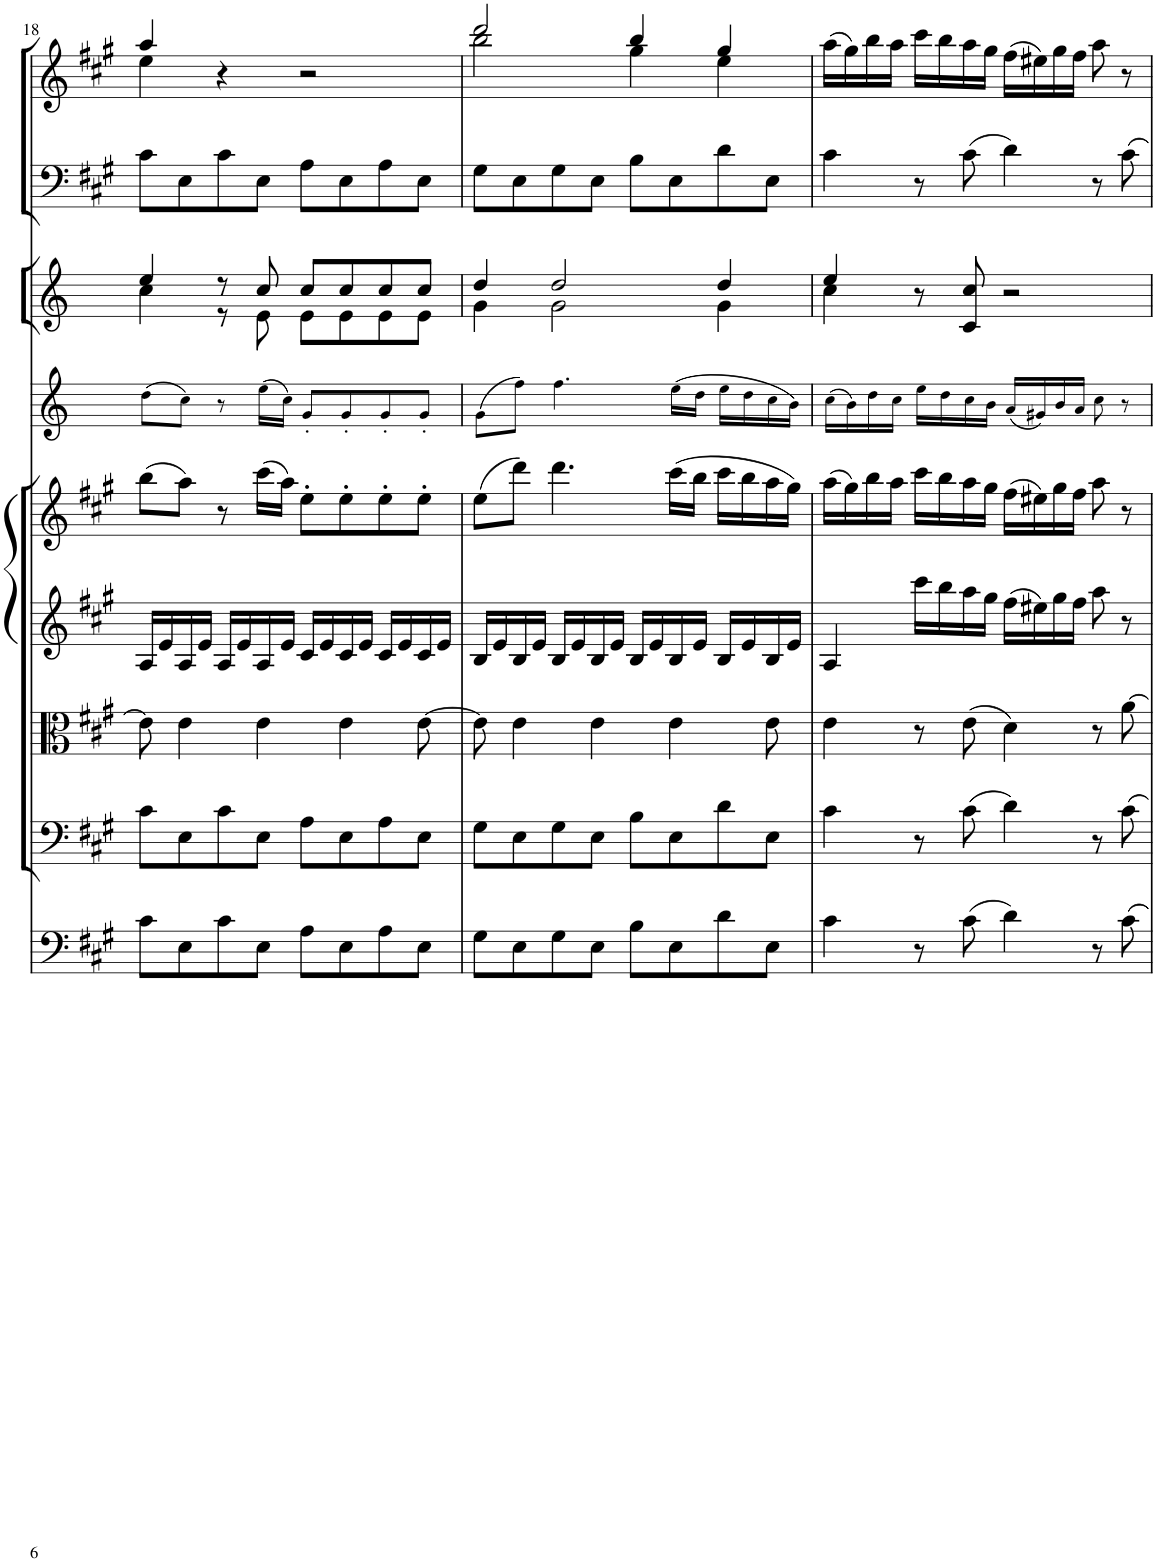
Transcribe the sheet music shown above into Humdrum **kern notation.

**kern	**kern	**kern	**kern	**kern	**kern	**kern	**kern	**kern
*part9	*part8	*part7	*part6	*part5	*part4	*part3	*part2	*part1
*staff9	*staff8	*staff7	*staff6	*staff5	*staff4	*staff3	*staff2	*staff1
*I"Contrabasses	*I"Violoncello e Basso	*I"Viola I, II	*I"Violino II	*I"Violino I	*I"Clarinetto principale in La/A	*I"Corno I, II in La/A	*I"Fagotto I, II	*I"Flauto I, II
*I'Cb	*	*	*	*	*I'Cl	*	*	*I'Fl
!!LO:PB:g=z
*clefF4	*clefF4	*clefC3	*clefG2	*clefG2	*clefG2	*clefG2	*clefF4	*clefG2
*Trd7c12	*	*	*	*	*Trd2c3	*Trd2c3	*	*
*k[f#c#g#]	*k[f#c#g#]	*k[f#c#g#]	*k[f#c#g#]	*k[f#c#g#]	*k[]	*k[]	*k[f#c#g#]	*k[f#c#g#]
*M4/4	*M4/4	*M4/4	*M4/4	*M4/4	*M4/4	*M4/4	*M4/4	*M4/4
*met(c)	*met(c)	*met(c)	*met(c)	*met(c)	*met(c)	*met(c)	*met(c)	*met(c)
=18	=18	=18	=18	=18	=18	=18	=18	=18
*	*	*	*	*	*	*^	*	*^
8c#\L	8c#\L	8e\]	16A/LL	(8bb\L	(8dd\L	4ee/	4cc\	8c#\L	4aa/	4ee\
.	.	.	16e/	.	.	.	.	.	.	.
8E\	8E\	4e\	16A/	8aa\J)	8cc\J)	.	.	8E\	.	.
.	.	.	16e/JJ	.	.	.	.	.	.	.
8c#\	8c#\	.	16A/LL	8r	8r	8r	8r	8c#\	4r	4ryy
.	.	.	16e/	.	.	.	.	.	.	.
8E\J	8E\J	4e\	16A/	(16ccc#\LL	(16ee\LL	8cc/	8e\	8E\J	.	.
.	.	.	16e/JJ	16aa\JJ)	16cc\JJ)	.	.	.	.	.
8A\L	8A\L	.	16c#/LL	8ee'\L	8g'/L	8cc/L	8e\L	8A\L	2r	2ryy
.	.	.	16e/	.	.	.	.	.	.	.
8E\	8E\	4e\	16c#/	8ee'\	8g'/	8cc/	8e\	8E\	.	.
.	.	.	16e/JJ	.	.	.	.	.	.	.
8A\	8A\	.	16c#/LL	8ee'\	8g'/	8cc/	8e\	8A\	.	.
.	.	.	16e/	.	.	.	.	.	.	.
8E\J	8E\J	[8e\	16c#/	8ee'\J	8g'/J	8cc/J	8e\J	8E\J	.	.
.	.	.	16e/JJ	.	.	.	.	.	.	.
=19	=19	=19	=19	=19	=19	=19	=19	=19	=19	=19
8G#\L	8G#\L	8e\]	16B/LL	(8ee\L	(8g\L	4dd/	4g\	8G#\L	2ddd/	2bb\
.	.	.	16e/	.	.	.	.	.	.	.
8E\	8E\	4e\	16B/	8ddd\J)	8ff\J)	.	.	8E\	.	.
.	.	.	16e/JJ	.	.	.	.	.	.	.
8G#\	8G#\	.	16B/LL	4.ddd\	4.ff\	2dd/	2g\	8G#\	.	.
.	.	.	16e/	.	.	.	.	.	.	.
8E\J	8E\J	4e\	16B/	.	.	.	.	8E\J	.	.
.	.	.	16e/JJ	.	.	.	.	.	.	.
8B\L	8B\L	.	16B/LL	.	.	.	.	8B\L	4bb/	4gg#\
.	.	.	16e/	.	.	.	.	.	.	.
8E\	8E\	4e\	16B/	(16ccc#\LL	(16ee\LL	.	.	8E\	.	.
.	.	.	16e/JJ	16bb\JJ	16dd\JJ	.	.	.	.	.
8d\	8d\	.	16B/LL	16ccc#\LL	16ee\LL	4dd/	4g\	8d\	4gg#/	4ee\
.	.	.	16e/	16bb\	16dd\	.	.	.	.	.
8E\J	8E\J	8e\	16B/	16aa\	16cc\	.	.	8E\J	.	.
.	.	.	16e/JJ	16gg#\JJ)	16b\JJ)	.	.	.	.	.
*	*	*	*	*	*	*	*	*	*v	*v
=20	=20	=20	=20	=20	=20	=20	=20	=20	=20
4c#\	4c#\	4e\	4A/	(16aa\LL	(16cc\LL	4ee/	4cc\	4c#\	(16aa\LL
.	.	.	.	16gg#\)	16b\)	.	.	.	16gg#\)
.	.	.	.	16bb\	16dd\	.	.	.	16bb\
.	.	.	.	16aa\JJ	16cc\JJ	.	.	.	16aa\JJ
8r	8r	8r	16ccc#\LL	16ccc#\LL	16ee\LL	8r	2.ryy	8r	16ccc#\LL
.	.	.	16bb\	16bb\	16dd\	.	.	.	16bb\
(8c#\	(8c#\	(8e\	16aa\	16aa\	16cc\	8c/ 8cc/	.	(8c#\	16aa\
.	.	.	16gg#\JJ	16gg#\JJ	16b\JJ	.	.	.	16gg#\JJ
4d\)	4d\)	4d\)	(16ff#\LL	(16ff#\LL	(16a/LL	2r	.	4d\)	(16ff#\LL
.	.	.	16ee#X\)	16ee#X\)	16g#X/)	.	.	.	16ee#X\)
.	.	.	16gg#\	16gg#\	16b/	.	.	.	16gg#\
.	.	.	16ff#\JJ	16ff#\JJ	16a/JJ	.	.	.	16ff#\JJ
8r	8r	8r	8aa\	8aa\	8cc\	.	.	8r	8aa\
8c#\	8c#\	[8a\	8r	8r	8r	.	.	8c#\	8r
*	*	*	*	*	*	*v	*v	*	*
=	=	=	=	=	=	=	=	=
*-	*-	*-	*-	*-	*-	*-	*-	*-
